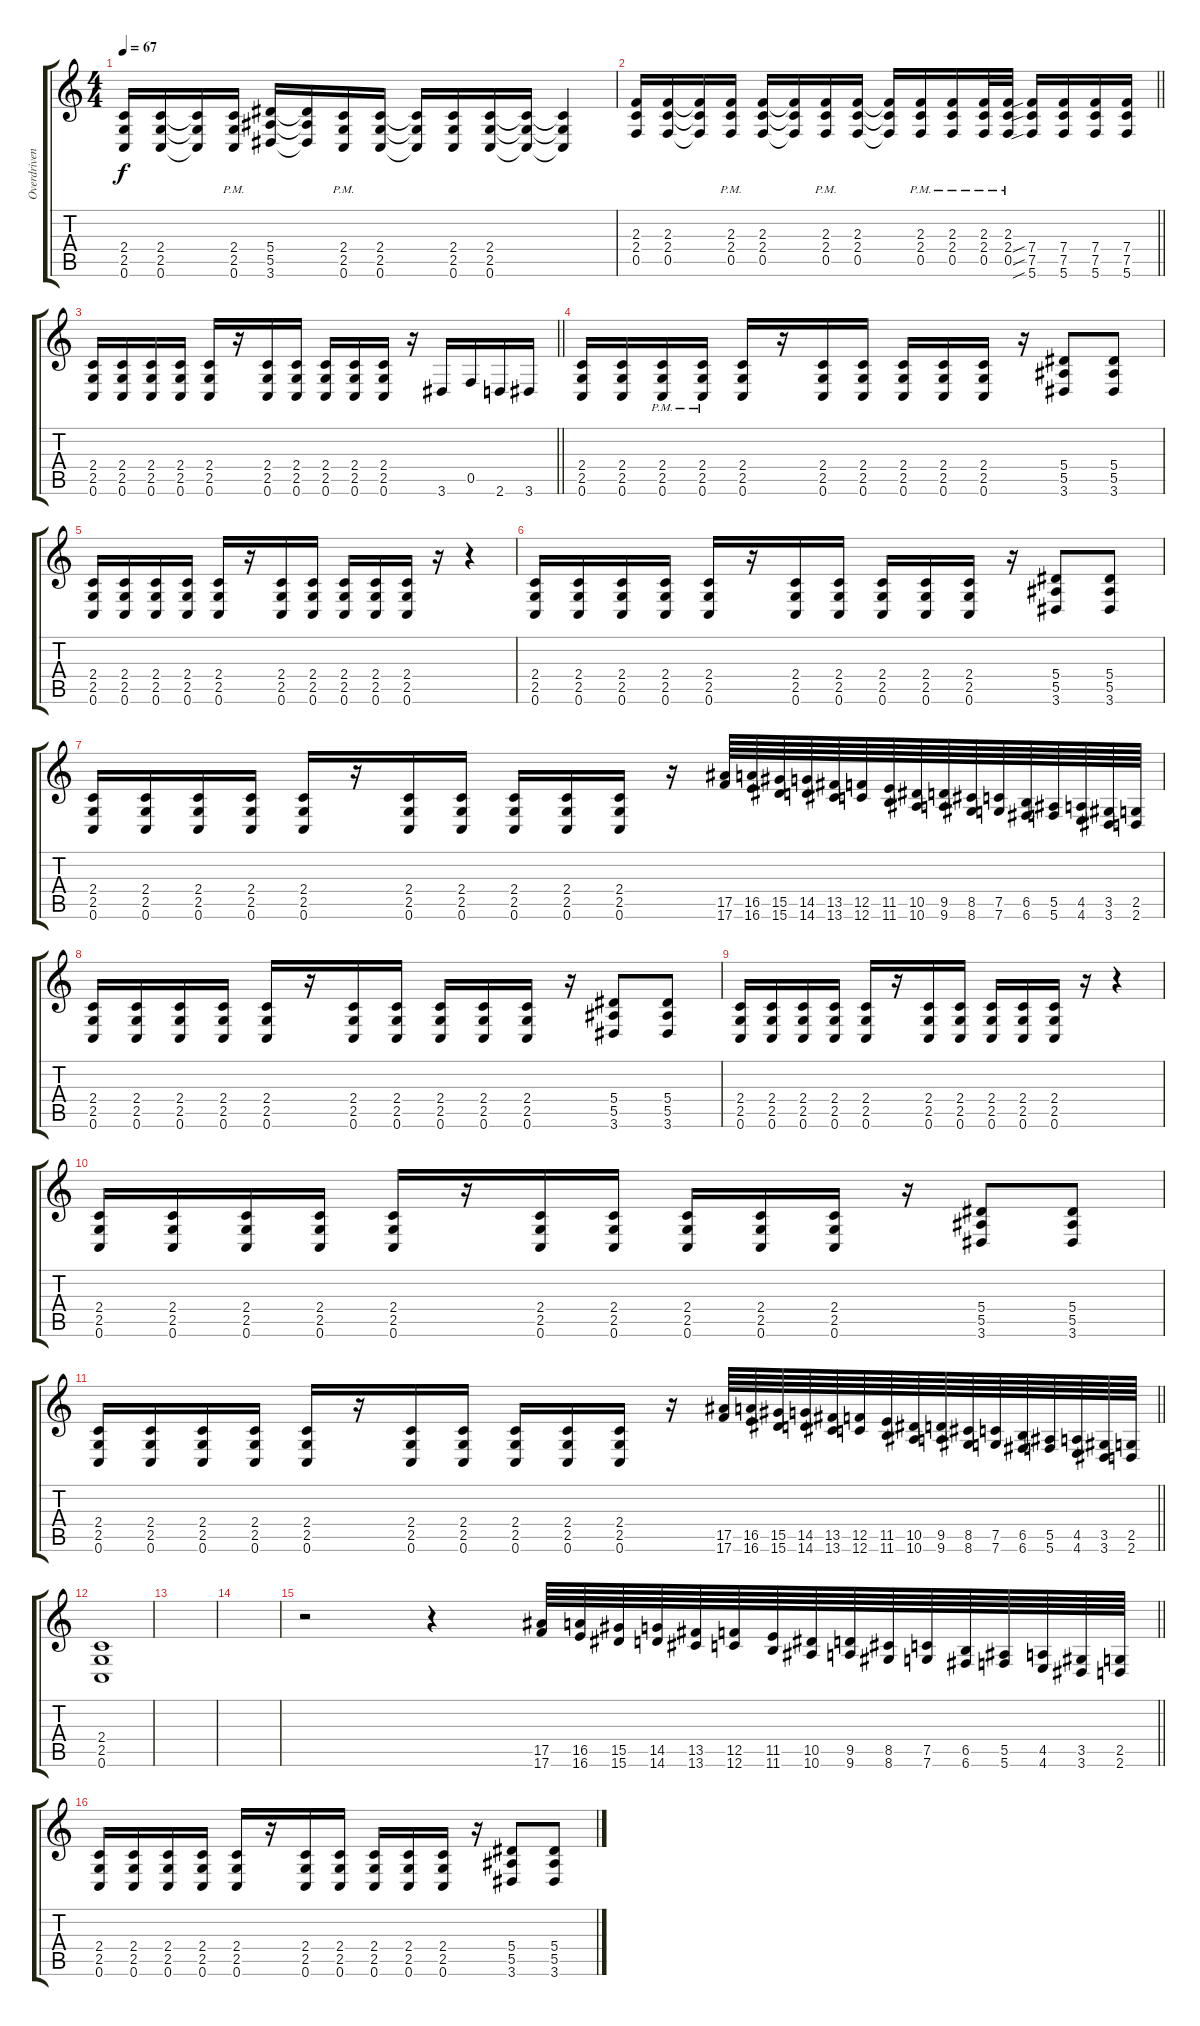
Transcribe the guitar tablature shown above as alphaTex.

\track ("Overdriven Guitar 2" "Overdriven") {instrument overdrivenguitar}
\staff {score tabs}
\tuning (C4 G3 Eb3 Bb2 F2 C2) {hide}
\ts (4 4)
\tempo 67
\clef g2
\ks c
(2.4 2.5 0.6).16{dy f} (2.4 2.5 0.6).16 (2.4{t} 2.5{t} 0.6{t}).16 (2.4{pm} 2.5{pm} 0.6{pm}).16 (5.4 5.5 3.6).16 (5.4{t} 5.5{t} 3.6{t}).16 (2.4{pm} 2.5{pm} 0.6{pm}).16 (2.4 2.5 0.6).16 (2.4{t} 2.5{t} 0.6{t}).16 (2.4 2.5 0.6).16 (2.4 2.5 0.6).16 (2.4{t} 2.5{t} 0.6{t}).16 (2.4{t} 2.5{t} 0.6{t}).4 |
\barLineRight lightlight
(2.3 2.4 0.5).16 (2.3 2.4 0.5).16 (2.3{t} 2.4{t} 0.5{t}).16 (2.3{pm} 2.4{pm} 0.5{pm}).16 (2.3 2.4 0.5).16 (2.3{t} 2.4{t} 0.5{t}).16 (2.3{pm} 2.4{pm} 0.5{pm}).16 (2.3 2.4 0.5).16 (2.3{t} 2.4{t} 0.5{t}).16 (2.3{pm} 2.4{pm} 0.5{pm}).16 (2.3{pm} 2.4{pm} 0.5{pm}).16 (2.3{pm} 2.4{pm} 0.5{pm}).32 (2.3{pm} 2.4{pm} 0.5{pm}).32 (7.4{sib} 7.5{sib} 5.6{sib}).16 (7.4 7.5 5.6).16 (7.4 7.5 5.6).16 (7.4 7.5 5.6).16 |
\barLineRight lightlight
(2.4 2.5 0.6).16 (2.4 2.5 0.6).16 (2.4 2.5 0.6).16 (2.4 2.5 0.6).16 (2.4 2.5 0.6).16 r.16 (2.4 2.5 0.6).16 (2.4 2.5 0.6).16 (2.4 2.5 0.6).16 (2.4 2.5 0.6).16 (2.4 2.5 0.6).16 r.16 3.6.16 0.5.16 2.6.16 3.6.16 |
(2.4 2.5 0.6).16 (2.4 2.5 0.6).16 (2.4{pm} 2.5{pm} 0.6{pm}).16 (2.4{pm} 2.5{pm} 0.6{pm}).16 (2.4 2.5 0.6).16 r.16 (2.4 2.5 0.6).16 (2.4 2.5 0.6).16 (2.4 2.5 0.6).16 (2.4 2.5 0.6).16 (2.4 2.5 0.6).16 r.16 (5.4 5.5 3.6).8 (5.4 5.5 3.6).8 |
(2.4 2.5 0.6).16 (2.4 2.5 0.6).16 (2.4 2.5 0.6).16 (2.4 2.5 0.6).16 (2.4 2.5 0.6).16 r.16 (2.4 2.5 0.6).16 (2.4 2.5 0.6).16 (2.4 2.5 0.6).16 (2.4 2.5 0.6).16 (2.4 2.5 0.6).16 r.16 r.4 |
(2.4 2.5 0.6).16 (2.4 2.5 0.6).16 (2.4 2.5 0.6).16 (2.4 2.5 0.6).16 (2.4 2.5 0.6).16 r.16 (2.4 2.5 0.6).16 (2.4 2.5 0.6).16 (2.4 2.5 0.6).16 (2.4 2.5 0.6).16 (2.4 2.5 0.6).16 r.16 (5.4 5.5 3.6).8 (5.4 5.5 3.6).8 |
(2.4 2.5 0.6).16 (2.4 2.5 0.6).16 (2.4 2.5 0.6).16 (2.4 2.5 0.6).16 (2.4 2.5 0.6).16 r.16 (2.4 2.5 0.6).16 (2.4 2.5 0.6).16 (2.4 2.5 0.6).16 (2.4 2.5 0.6).16 (2.4 2.5 0.6).16 r.16 (17.5 17.6).64 (16.5 16.6).64 (15.5 15.6).64 (14.5 14.6).64 (13.5 13.6).64 (12.5 12.6).64 (11.5 11.6).64 (10.5 10.6).64 (9.5 9.6).64 (8.5 8.6).64 (7.5 7.6).64 (6.5 6.6).64 (5.5 5.6).64 (4.5 4.6).64 (3.5 3.6).64 (2.5 2.6).64 |
(2.4 2.5 0.6).16 (2.4 2.5 0.6).16 (2.4 2.5 0.6).16 (2.4 2.5 0.6).16 (2.4 2.5 0.6).16 r.16 (2.4 2.5 0.6).16 (2.4 2.5 0.6).16 (2.4 2.5 0.6).16 (2.4 2.5 0.6).16 (2.4 2.5 0.6).16 r.16 (5.4 5.5 3.6).8 (5.4 5.5 3.6).8 |
(2.4 2.5 0.6).16 (2.4 2.5 0.6).16 (2.4 2.5 0.6).16 (2.4 2.5 0.6).16 (2.4 2.5 0.6).16 r.16 (2.4 2.5 0.6).16 (2.4 2.5 0.6).16 (2.4 2.5 0.6).16 (2.4 2.5 0.6).16 (2.4 2.5 0.6).16 r.16 r.4 |
(2.4 2.5 0.6).16 (2.4 2.5 0.6).16 (2.4 2.5 0.6).16 (2.4 2.5 0.6).16 (2.4 2.5 0.6).16 r.16 (2.4 2.5 0.6).16 (2.4 2.5 0.6).16 (2.4 2.5 0.6).16 (2.4 2.5 0.6).16 (2.4 2.5 0.6).16 r.16 (5.4 5.5 3.6).8 (5.4 5.5 3.6).8 |
\barLineRight lightlight
(2.4 2.5 0.6).16 (2.4 2.5 0.6).16 (2.4 2.5 0.6).16 (2.4 2.5 0.6).16 (2.4 2.5 0.6).16 r.16 (2.4 2.5 0.6).16 (2.4 2.5 0.6).16 (2.4 2.5 0.6).16 (2.4 2.5 0.6).16 (2.4 2.5 0.6).16 r.16 (17.5 17.6).64 (16.5 16.6).64 (15.5 15.6).64 (14.5 14.6).64 (13.5 13.6).64 (12.5 12.6).64 (11.5 11.6).64 (10.5 10.6).64 (9.5 9.6).64 (8.5 8.6).64 (7.5 7.6).64 (6.5 6.6).64 (5.5 5.6).64 (4.5 4.6).64 (3.5 3.6).64 (2.5 2.6).64 |
(2.4 2.5 0.6).1{volume 0} |
|
|
\barLineRight lightlight
r.2{volume 11} r.4 (17.5 17.6).64 (16.5 16.6).64 (15.5 15.6).64 (14.5 14.6).64 (13.5 13.6).64 (12.5 12.6).64 (11.5 11.6).64 (10.5 10.6).64 (9.5 9.6).64 (8.5 8.6).64 (7.5 7.6).64 (6.5 6.6).64 (5.5 5.6).64 (4.5 4.6).64 (3.5 3.6).64 (2.5 2.6).64 |
(2.4 2.5 0.6).16 (2.4 2.5 0.6).16 (2.4 2.5 0.6).16 (2.4 2.5 0.6).16 (2.4 2.5 0.6).16 r.16 (2.4 2.5 0.6).16 (2.4 2.5 0.6).16 (2.4 2.5 0.6).16 (2.4 2.5 0.6).16 (2.4 2.5 0.6).16 r.16 (5.4 5.5 3.6).8 (5.4 5.5 3.6).8
